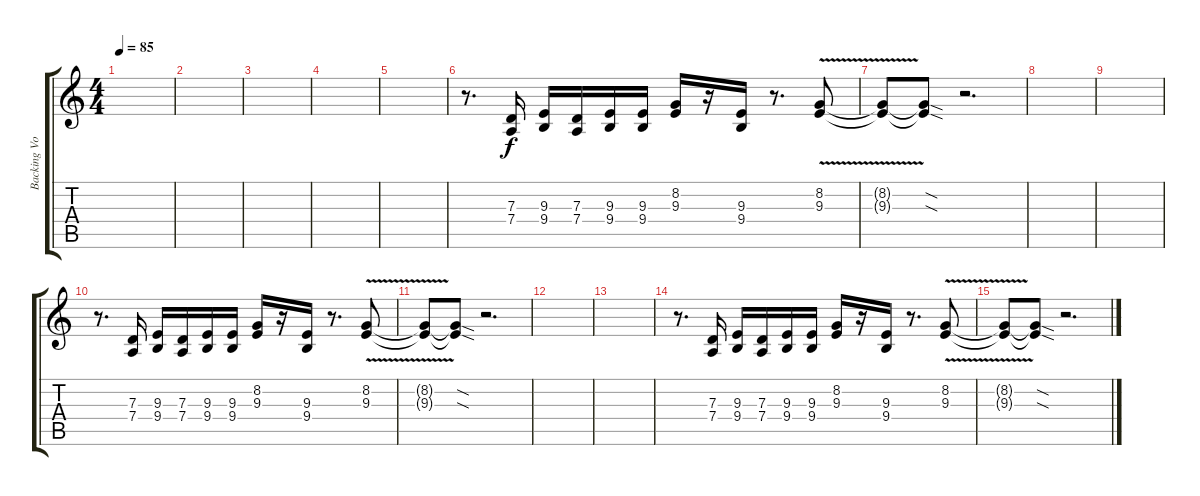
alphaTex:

\track ("Backing Vocals 1" "Backing Vo") {instrument voiceoohs bank 255}
\staff {score tabs}
\tuning (E4 B3 G3 D3 A2 E2) {hide}
\ts (4 4)
\tempo 85
\clef g2
\ks c
|
|
|
|
|
r.8{d} (7.3 7.4).16 (9.3 9.4).16 (7.3 7.4).16 (9.3 9.4).16 (9.3 9.4).16 (8.2 9.3).16 r.16 (9.3 9.4).16 r.8{d} (8.2{v} 9.3{v}).8 |
(8.2{t} 9.3{t}).8 (8.2{sod t} 9.3{sod t}).8 r.2{d} |
|
|
r.8{d} (7.3 7.4).16 (9.3 9.4).16 (7.3 7.4).16 (9.3 9.4).16 (9.3 9.4).16 (8.2 9.3).16 r.16 (9.3 9.4).16 r.8{d} (8.2{v} 9.3{v}).8 |
(8.2{t} 9.3{t}).8 (8.2{sod t} 9.3{sod t}).8 r.2{d} |
|
|
r.8{d} (7.3 7.4).16 (9.3 9.4).16 (7.3 7.4).16 (9.3 9.4).16 (9.3 9.4).16 (8.2 9.3).16 r.16 (9.3 9.4).16 r.8{d} (8.2{v} 9.3{v}).8 |
(8.2{t} 9.3{t}).8 (8.2{sod t} 9.3{sod t}).8 r.2{d}
